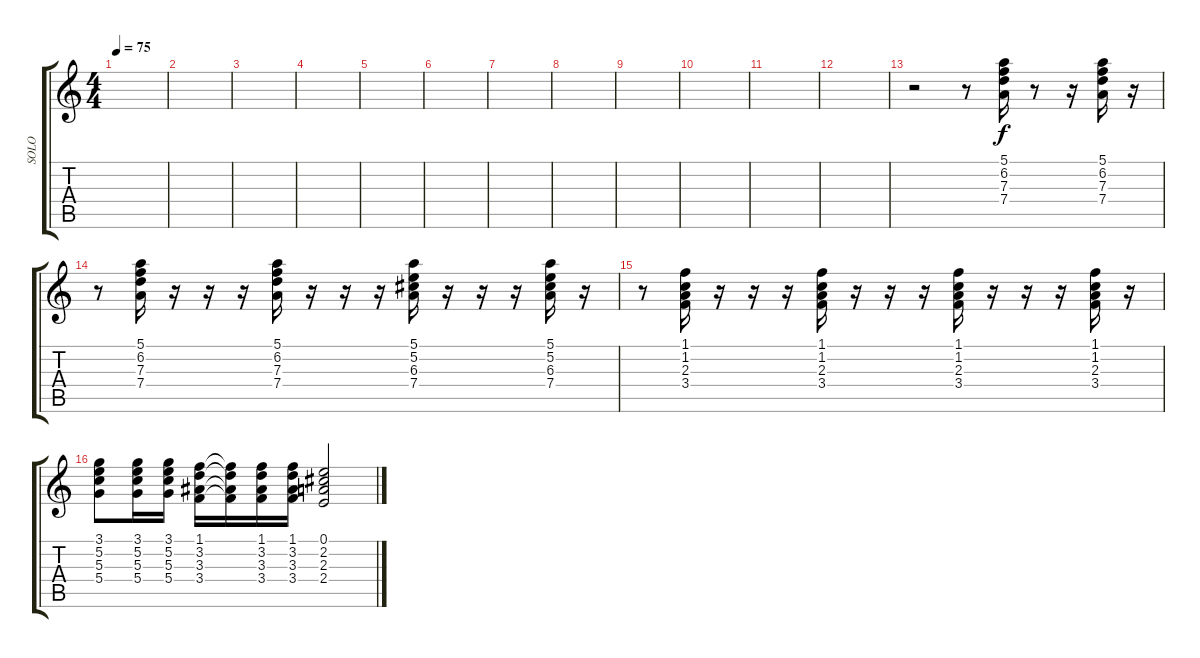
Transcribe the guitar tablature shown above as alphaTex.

\track ("SOLO" "SOLO") {instrument acousticguitarsteel}
\staff {score tabs}
\tuning (E4 B3 G3 D3 A2 E2) {hide}
\ts (4 4)
\tempo 75
\clef g2
\ks c
|
|
|
|
|
|
|
|
|
|
|
|
r.2 r.8 (5.1 6.2 7.3 7.4).16 r.8 r.16 (5.1 6.2 7.3 7.4).16 r.16 |
r.8 (5.1 6.2 7.3 7.4).16 r.16 r.16 r.16 (5.1 6.2 7.3 7.4).16 r.16 r.16 r.16 (5.1 5.2 6.3 7.4).16 r.16 r.16 r.16 (5.1 5.2 6.3 7.4).16 r.16 |
r.8 (1.1 1.2 2.3 3.4).16 r.16 r.16 r.16 (1.1 1.2 2.3 3.4).16 r.16 r.16 r.16 (1.1 1.2 2.3 3.4).16 r.16 r.16 r.16 (1.1 1.2 2.3 3.4).16 r.16 |
(3.1 5.2 5.3 5.4).8 (3.1 5.2 5.3 5.4).16 (3.1 5.2 5.3 5.4).16 (1.1 3.2 3.3 3.4).16 (1.1{t} 3.2{t} 3.3{t} 3.4{t}).16 (1.1 3.2 3.3 3.4).16 (1.1 3.2 3.3 3.4).16 (0.1 2.2 2.3 2.4).2
